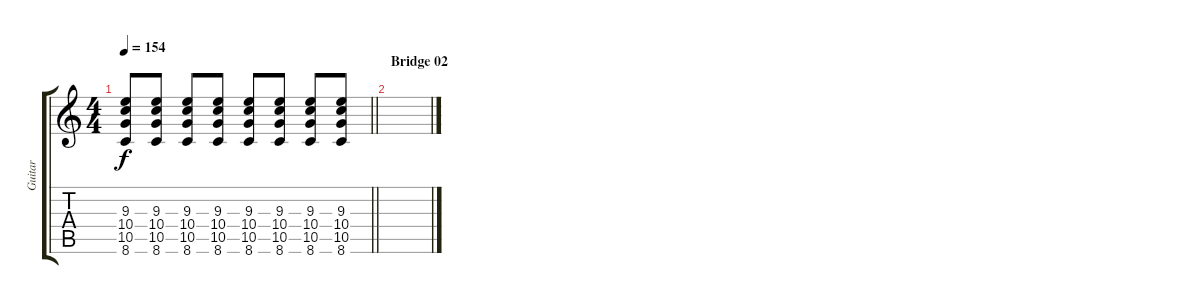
\track ("Guitar" "Guitar") {instrument overdrivenguitar}
\staff {score tabs}
\tuning (E4 B3 G3 D3 A2 E2) {hide}
\ts (4 4)
\tempo 154
\clef g2
\barLineRight lightlight
\ks c
(9.3 10.4 10.5 8.6).8{dy f} (9.3 10.4 10.5 8.6).8 (9.3 10.4 10.5 8.6).8 (9.3 10.4 10.5 8.6).8 (9.3 10.4 10.5 8.6).8 (9.3 10.4 10.5 8.6).8 (9.3 10.4 10.5 8.6).8 (9.3 10.4 10.5 8.6).8 |
\section ("" "Bridge 02")
